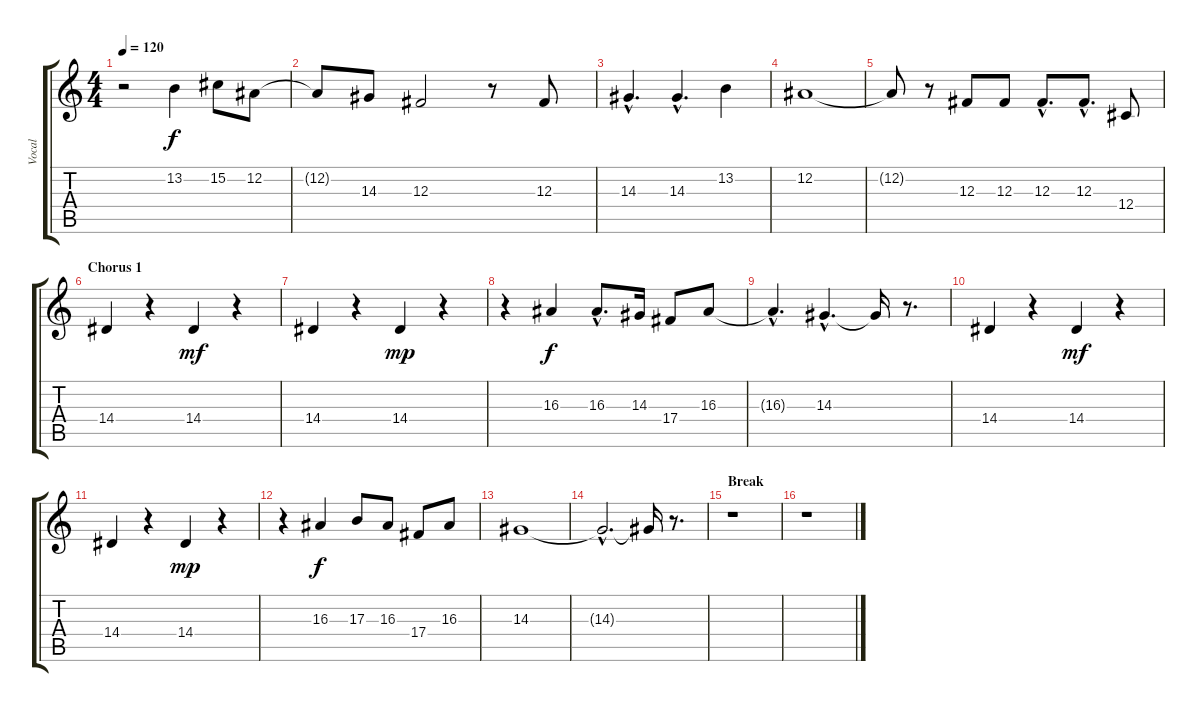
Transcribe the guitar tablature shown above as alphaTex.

\track ("Vocal" "Vocal") {instrument viola}
\staff {score tabs}
\tuning (Eb4 Bb3 Gb3 Db3 Ab2 Eb2) {hide}
\ts (4 4)
\tempo 120
\clef g2
\ks c
r.2{dy f} 13.2.4 15.2.8 12.2.8 |
12.2{t}.8 14.3.8 12.3.2 r.8 12.3.8 |
14.3{hac}.4{d} 14.3{hac}.4{d} 13.2.4 |
12.2.1 |
12.2{t}.8 r.8 12.3.8 12.3.8 12.3{hac}.8{d} 12.3{hac}.8{d} 12.4.8 |
\section ("" "Chorus 1")
14.4.4 r.4 14.4.4{dy mf balance 2} r.4 |
14.4.4{balance 14} r.4 14.4.4{dy mp balance 2} r.4 |
r.4 16.3.4{dy f balance 8} 16.3{hac}.8{d} 14.3.16 17.4.8 16.3.8 |
16.3{hac t}.4{d} 14.3{hac}.4{d} 14.3{t}.16 r.8{d} |
14.4.4 r.4 14.4.4{dy mf balance 2} r.4 |
14.4.4{balance 14} r.4 14.4.4{dy mp balance 2} r.4 |
r.4 16.3.4{dy f balance 8} 17.3.8 16.3.8 17.4.8 16.3.8 |
14.3.1 |
14.3{hac t}.2{d} 14.3{t}.16 r.8{d} |
\section ("" "Break")
r.1 |
r.1
